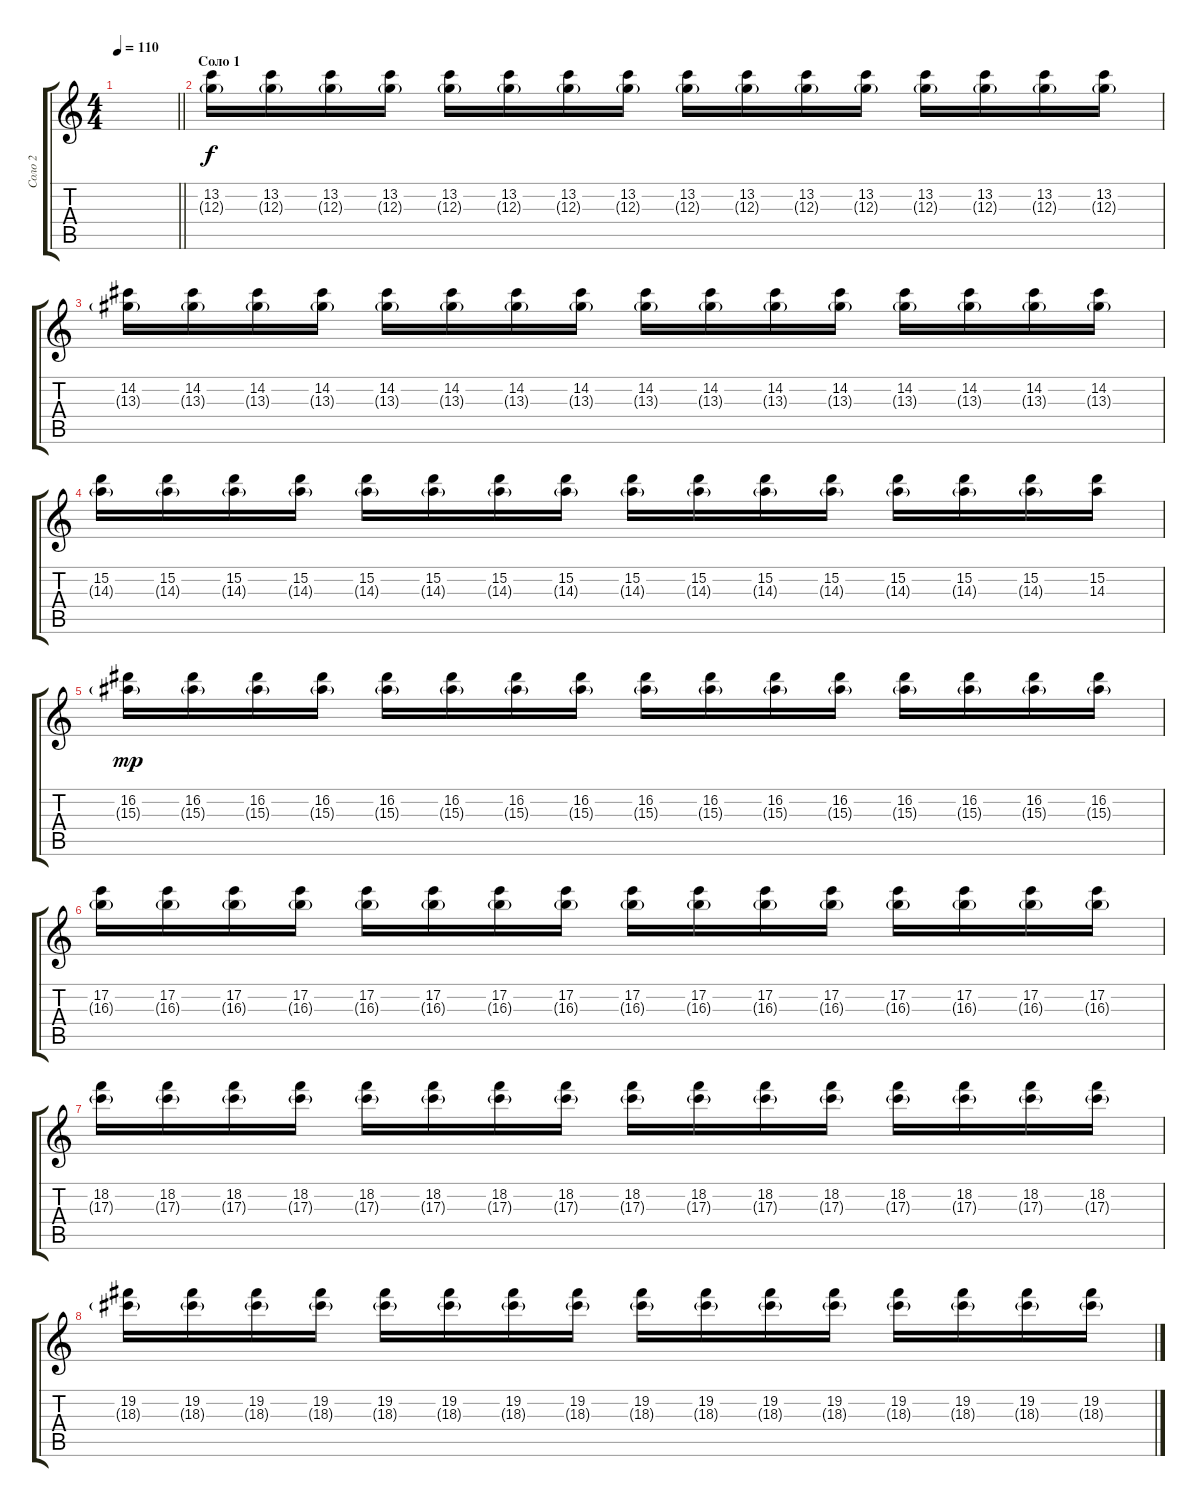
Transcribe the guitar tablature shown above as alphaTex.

\track ("Соло 2" "Соло 2") {instrument overdrivenguitar}
\staff {score tabs}
\tuning (E4 B3 G3 D3 A2 E2) {hide}
\ts (4 4)
\tempo 110
\clef g2
\barLineRight lightlight
\ks c
|
\section ("" "Соло 1")
(13.2 12.3{g}).16 (13.2 12.3{g}).16 (13.2 12.3{g}).16 (13.2 12.3{g}).16 (13.2 12.3{g}).16 (13.2 12.3{g}).16 (13.2 12.3{g}).16 (13.2 12.3{g}).16 (13.2 12.3{g}).16 (13.2 12.3{g}).16 (13.2 12.3{g}).16 (13.2 12.3{g}).16 (13.2 12.3{g}).16 (13.2 12.3{g}).16 (13.2 12.3{g}).16 (13.2 12.3{g}).16 |
(14.2 13.3{g}).16 (14.2 13.3{g}).16 (14.2 13.3{g}).16 (14.2 13.3{g}).16 (14.2 13.3{g}).16 (14.2 13.3{g}).16 (14.2 13.3{g}).16 (14.2 13.3{g}).16 (14.2 13.3{g}).16 (14.2 13.3{g}).16 (14.2 13.3{g}).16 (14.2 13.3{g}).16 (14.2 13.3{g}).16 (14.2 13.3{g}).16 (14.2 13.3{g}).16 (14.2 13.3{g}).16 |
(15.2 14.3{g}).16 (15.2 14.3{g}).16 (15.2 14.3{g}).16 (15.2 14.3{g}).16 (15.2 14.3{g}).16 (15.2 14.3{g}).16 (15.2 14.3{g}).16 (15.2 14.3{g}).16 (15.2 14.3{g}).16 (15.2 14.3{g}).16 (15.2 14.3{g}).16 (15.2 14.3{g}).16 (15.2 14.3{g}).16 (15.2 14.3{g}).16 (15.2 14.3{g}).16 (15.2 14.3).16{dy f} |
(16.2 15.3{g}).16{dy mp} (16.2 15.3{g}).16 (16.2 15.3{g}).16 (16.2 15.3{g}).16 (16.2 15.3{g}).16 (16.2 15.3{g}).16 (16.2 15.3{g}).16 (16.2 15.3{g}).16 (16.2 15.3{g}).16 (16.2 15.3{g}).16 (16.2 15.3{g}).16 (16.2 15.3{g}).16 (16.2 15.3{g}).16 (16.2 15.3{g}).16 (16.2 15.3{g}).16 (16.2 15.3{g}).16 |
(17.2 16.3{g}).16 (17.2 16.3{g}).16 (17.2 16.3{g}).16 (17.2 16.3{g}).16 (17.2 16.3{g}).16 (17.2 16.3{g}).16 (17.2 16.3{g}).16 (17.2 16.3{g}).16 (17.2 16.3{g}).16 (17.2 16.3{g}).16 (17.2 16.3{g}).16 (17.2 16.3{g}).16 (17.2 16.3{g}).16 (17.2 16.3{g}).16 (17.2 16.3{g}).16 (17.2 16.3{g}).16 |
(18.2 17.3{g}).16 (18.2 17.3{g}).16 (18.2 17.3{g}).16 (18.2 17.3{g}).16 (18.2 17.3{g}).16 (18.2 17.3{g}).16 (18.2 17.3{g}).16 (18.2 17.3{g}).16 (18.2 17.3{g}).16 (18.2 17.3{g}).16 (18.2 17.3{g}).16 (18.2 17.3{g}).16 (18.2 17.3{g}).16 (18.2 17.3{g}).16 (18.2 17.3{g}).16 (18.2 17.3{g}).16 |
(19.2 18.3{g}).16 (19.2 18.3{g}).16 (19.2 18.3{g}).16 (19.2 18.3{g}).16 (19.2 18.3{g}).16 (19.2 18.3{g}).16 (19.2 18.3{g}).16 (19.2 18.3{g}).16 (19.2 18.3{g}).16 (19.2 18.3{g}).16 (19.2 18.3{g}).16 (19.2 18.3{g}).16 (19.2 18.3{g}).16 (19.2 18.3{g}).16 (19.2 18.3{g}).16 (19.2 18.3{g}).16
